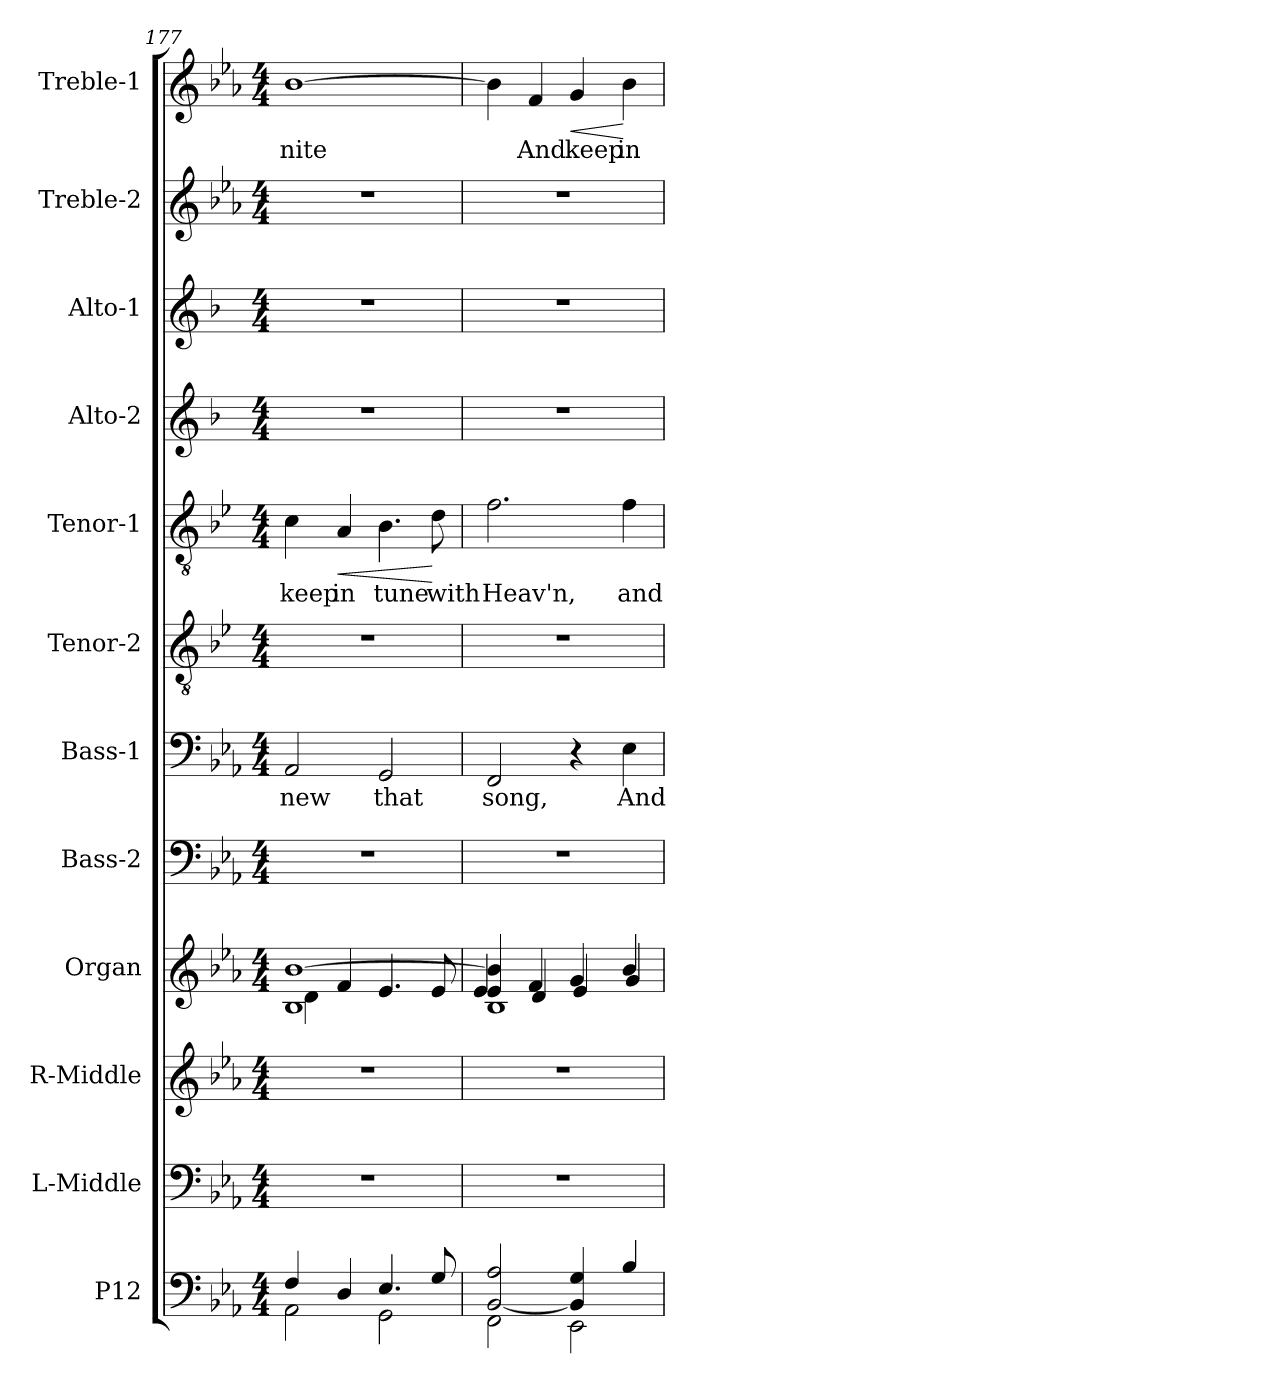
**kern	**kern	**kern	**kern	**kern	**kern	**text	**kern	**kern	**text	**dynam	**kern	**kern	**kern	**kern	**text	**dynam
*part12	*part11	*part10	*part9	*part8	*part7	*part7	*part6	*part5	*part5	*part5	*part4	*part3	*part2	*part1	*part1	*part1
*staff12	*staff11	*staff10	*staff9	*staff8	*staff7	*staff7	*staff6	*staff5	*staff5	*staff5	*staff4	*staff3	*staff2	*staff1	*staff1	*staff1
*I"P12	*I"L-Middle	*I"R-Middle	*I"Organ	*I"Bass-2	*I"Bass-1	*	*I"Tenor-2	*I"Tenor-1	*	*	*I"Alto-2	*I"Alto-1	*I"Treble-2	*I"Treble-1	*	*
*	*I'L-M	*	*	*I'B2:	*I'B:	*	*I'T2:	*I'T:	*	*	*I'A2:	*I'A:	*	*	*	*
*clefF4	*clefF4	*clefG2	*clefG2	*clefF4	*clefF4	*	*clefGv2	*clefGv2	*	*	*clefG2	*clefG2	*clefG2	*clefG2	*	*
*	*	*	*	*	*	*	*ITrd4c7	*ITrd4c7	*	*	*ITrd1c2	*ITrd1c2	*ITrd-7c-12	*ITrd-7c-12	*	*
*k[b-e-a-]	*k[b-e-a-]	*k[b-e-a-]	*k[b-e-a-]	*k[b-e-a-]	*k[b-e-a-]	*	*k[b-e-a-]	*k[b-e-a-]	*	*	*k[b-e-a-]	*k[b-e-a-]	*k[b-e-a-]	*k[b-e-a-]	*	*
*E-:	*E-:	*E-:	*E-:	*E-:	*E-:	*	*E-:	*E-:	*	*	*E-:	*E-:	*E-:	*E-:	*	*
*M4/4	*M4/4	*M4/4	*M4/4	*M4/4	*M4/4	*	*M4/4	*M4/4	*	*	*M4/4	*M4/4	*M4/4	*M4/4	*	*
=177	=177	=177	=177	=177	=177	=177	=177	=177	=177	=177	=177	=177	=177	=177	=177	=177
*^	*	*	*^	*	*	*	*	*	*	*	*	*	*	*	*	*
*	*	*	*	*	*^	*	*	*	*	*	*	*	*	*	*	*	*	*
!	!	!	!	!	!	!	!	!	!LO:LY:b:color=#000000	!	!	!	!	!	!	!	!	!	!
!	!	!	!	!	!	!	!	!	!	!	!	!LO:LY:b:color=#000000	!	!	!	!	!	!	!
!	!	!	!	!	!	!	!	!	!	!	!	!	!	!	!	!	!	!LO:LY:b:color=#000000	!
2AA-i\	4Fi/	1r	1r	[1b-i	1B-i	4di\	1r	2AA-i/	-new	1r	4Fi\	keep	.	1r	1r	1r	[1bb-i	-nite	.
!	!	!	!	!	!	!	!	!	!	!	!	!LO:LY:b:color=#000000	!LO:HP:b	!	!	!	!	!	!
.	4Di/	.	.	.	.	4fi/	.	.	.	.	4Di/	in	<	.	.	.	.	.	.
!	!	!	!	!	!	!	!	!	!LO:LY:b:color=#000000	!	!	!	!	!	!	!	!	!	!
!	!	!	!	!	!	!	!	!	!	!	!	!LO:LY:b:color=#000000	!	!	!	!	!	!	!
2GGi\	4.E-i/	.	.	.	.	4.e-i/	.	2GGi/	that	.	4.E-i\	tune	.	.	.	.	.	.	.
!	!	!	!	!	!	!	!	!	!	!	!	!LO:LY:b:color=#000000	!	!	!	!	!	!	!
.	8Gi/	.	.	.	.	8e-i/	.	.	.	.	8Gi\	with	[	.	.	.	.	.	.
=178	=178	=178	=178	=178	=178	=178	=178	=178	=178	=178	=178	=178	=178	=178	=178	=178	=178	=178	=178
!	!	!	!	!	!	!	!	!	!LO:LY:b:color=#000000	!	!	!	!	!	!	!	!	!	!
!	!	!	!	!	!	!	!	!	!	!	!	!LO:LY:b:color=#000000	!	!	!	!	!	!	!
2FFi\	[2BB-i/ 2A-i	1r	1r	4e-i/ 4b-i]	4e-i/	1B-i	1r	2FFi/	song,	1r	2.B-i\	Heav'n,	.	1r	1r	1r	4bb-i\]	.	.
!	!	!	!	!	!	!	!	!	!	!	!	!	!	!	!	!	!	!LO:LY:b:color=#000000	!
.	.	.	.	4fi/	4di/	.	.	.	.	.	.	.	.	.	.	.	4ffi/	And	.
!	!	!	!	!	!	!	!	!	!	!	!	!	!	!	!	!	!	!LO:LY:b:color=#000000	!LO:HP:b
2EE-i\	4BB-i/] 4Gi	.	.	4gi/	4e-i/	.	.	4r	.	.	.	.	.	.	.	.	4ggi/	keep	<
!	!	!	!	!	!	!	!	!	!LO:LY:b:color=#000000	!	!	!	!	!	!	!	!	!	!
!	!	!	!	!	!	!	!	!	!	!	!	!LO:LY:b:color=#000000	!	!	!	!	!	!	!
!	!	!	!	!	!	!	!	!	!	!	!	!	!	!	!	!	!	!LO:LY:b:color=#000000	!
.	4B-i/	.	.	4b-i/	4gi/	.	.	4E-i\	And	.	4B-i\	and	.	.	.	.	4bb-i\	in	[
*v	*v	*	*	*v	*v	*v	*	*	*	*	*	*	*	*	*	*	*	*	*
=	=	=	=	=	=	=	=	=	=	=	=	=	=	=	=	=
*-	*-	*-	*-	*-	*-	*-	*-	*-	*-	*-	*-	*-	*-	*-	*-	*-
